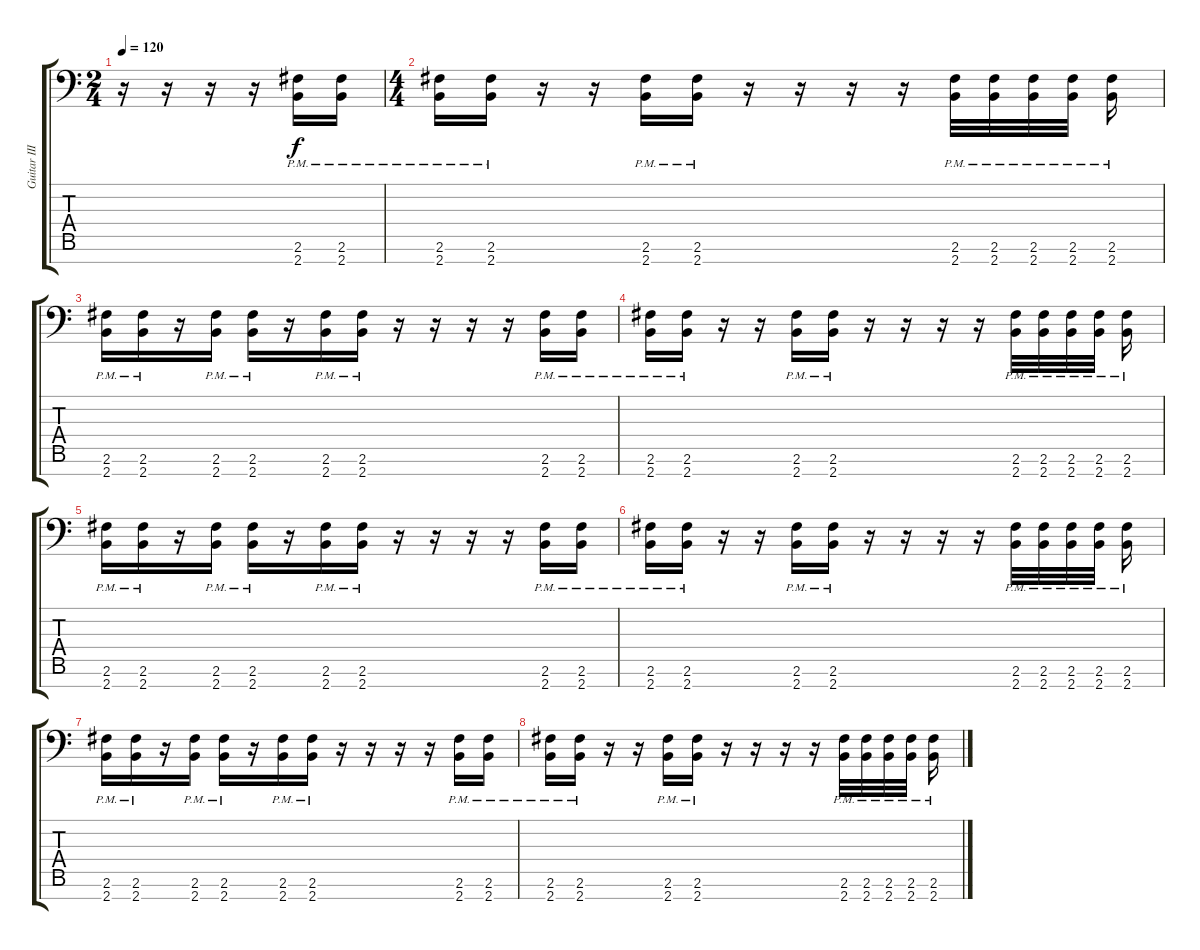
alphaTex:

\track ("Guitar III" "Guitar III") {instrument distortionguitar}
\staff {score tabs}
\tuning (E4 B3 G3 D3 A2 E2 A1) {hide}
\ts (2 4)
\tempo 120
\clef f4
\ks c
r.16{dy f} r.16 r.16 r.16 (2.6{pm} 2.7{pm}).16 (2.6{pm} 2.7{pm}).16 |
\ts (4 4)
(2.6{pm} 2.7{pm}).16 (2.6{pm} 2.7{pm}).16 r.16 r.16 (2.6{pm} 2.7{pm}).16 (2.6{pm} 2.7{pm}).16 r.16 r.16 r.16 r.16 (2.6{pm} 2.7{pm}).32 (2.6{pm} 2.7{pm}).32 (2.6{pm} 2.7{pm}).32 (2.6{pm} 2.7{pm}).32 (2.6{pm} 2.7{pm}).16 |
(2.6{pm} 2.7{pm}).16 (2.6{pm} 2.7{pm}).16 r.16 (2.6{pm} 2.7{pm}).16 (2.6{pm} 2.7{pm}).16 r.16 (2.6{pm} 2.7{pm}).16 (2.6{pm} 2.7{pm}).16 r.16 r.16 r.16 r.16 (2.6{pm} 2.7{pm}).16 (2.6{pm} 2.7{pm}).16 |
(2.6{pm} 2.7{pm}).16 (2.6{pm} 2.7{pm}).16 r.16 r.16 (2.6{pm} 2.7{pm}).16 (2.6{pm} 2.7{pm}).16 r.16 r.16 r.16 r.16 (2.6{pm} 2.7{pm}).32 (2.6{pm} 2.7{pm}).32 (2.6{pm} 2.7{pm}).32 (2.6{pm} 2.7{pm}).32 (2.6{pm} 2.7{pm}).16 |
(2.6{pm} 2.7{pm}).16 (2.6{pm} 2.7{pm}).16 r.16 (2.6{pm} 2.7{pm}).16 (2.6{pm} 2.7{pm}).16 r.16 (2.6{pm} 2.7{pm}).16 (2.6{pm} 2.7{pm}).16 r.16 r.16 r.16 r.16 (2.6{pm} 2.7{pm}).16 (2.6{pm} 2.7{pm}).16 |
(2.6{pm} 2.7{pm}).16 (2.6{pm} 2.7{pm}).16 r.16 r.16 (2.6{pm} 2.7{pm}).16 (2.6{pm} 2.7{pm}).16 r.16 r.16 r.16 r.16 (2.6{pm} 2.7{pm}).32 (2.6{pm} 2.7{pm}).32 (2.6{pm} 2.7{pm}).32 (2.6{pm} 2.7{pm}).32 (2.6{pm} 2.7{pm}).16 |
(2.6{pm} 2.7{pm}).16 (2.6{pm} 2.7{pm}).16 r.16 (2.6{pm} 2.7{pm}).16 (2.6{pm} 2.7{pm}).16 r.16 (2.6{pm} 2.7{pm}).16 (2.6{pm} 2.7{pm}).16 r.16 r.16 r.16 r.16 (2.6{pm} 2.7{pm}).16 (2.6{pm} 2.7{pm}).16 |
(2.6{pm} 2.7{pm}).16 (2.6{pm} 2.7{pm}).16 r.16 r.16 (2.6{pm} 2.7{pm}).16 (2.6{pm} 2.7{pm}).16 r.16 r.16 r.16 r.16 (2.6{pm} 2.7{pm}).32 (2.6{pm} 2.7{pm}).32 (2.6{pm} 2.7{pm}).32 (2.6{pm} 2.7{pm}).32 (2.6{pm} 2.7{pm}).16
